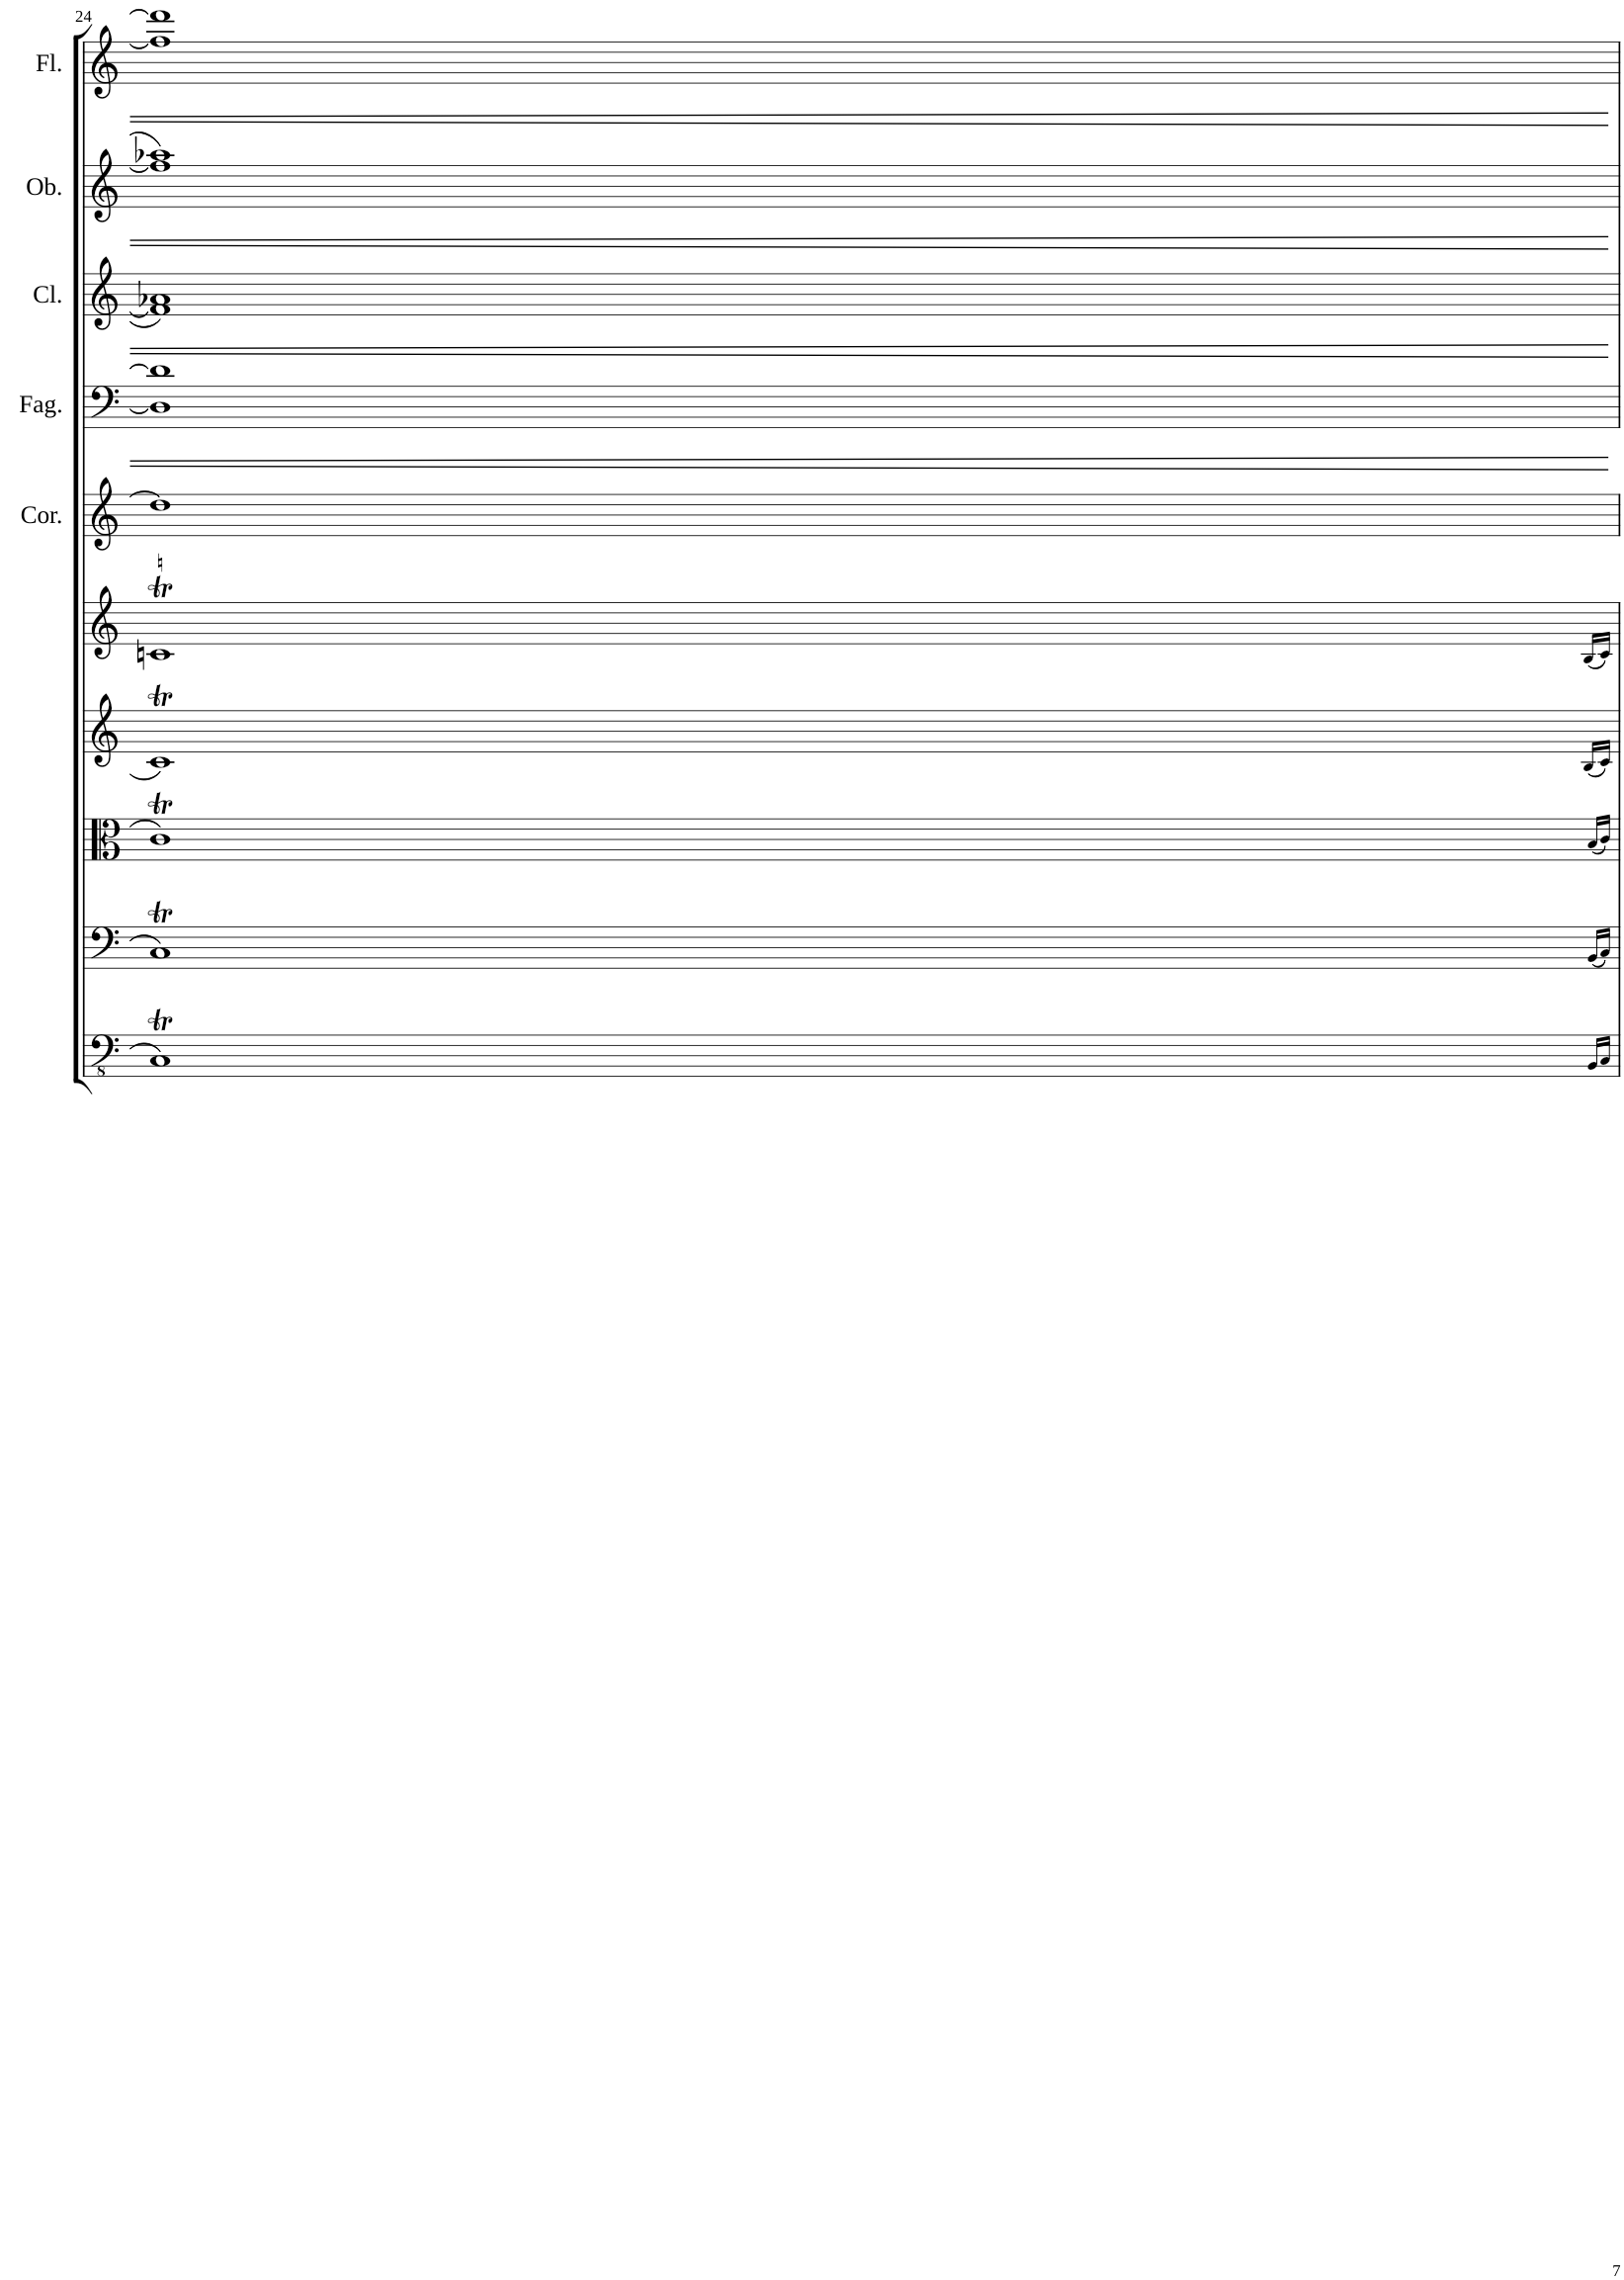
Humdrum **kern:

**kern	**kern	**kern	**kern	**kern	**kern	**kern	**kern	**kern	**kern
*part10	*part9	*part8	*part7	*part6	*part5	*part4	*part3	*part2	*part1
*staff10	*staff9	*staff8	*staff7	*staff6	*staff5	*staff4	*staff3	*staff2	*staff1
*I"Contrabasso	*I"Violoncello	*I"Viola	*I"Violino II	*I"Violino I	*I"Corni in C	*I"Fagotti	*I"Clarinetti in C	*I"Oboi	*I"Flauti
*	*	*	*	*	*I'Cor.	*I'Fag.	*I'Cl.	*I'Ob.	*I'Fl.
!!LO:PB:g=z
*clefFv4	*clefF4	*clefC3	*clefG2	*clefG2	*clefG2	*clefF4	*clefG2	*clefG2	*clefG2
*	*	*	*	*	*Trd7c12	*	*Trd1c2	*	*
*k[]	*k[]	*k[]	*k[]	*k[]	*k[]	*k[]	*k[]	*k[]	*k[]
*M2/2	*M2/2	*M2/2	*M2/2	*M2/2	*M2/2	*M2/2	*M2/2	*M2/2	*M2/2
*met(c|)	*met(c|)	*met(c|)	*met(c|)	*met(c|)	*met(c|)	*met(c|)	*met(c|)	*met(c|)	*met(c|)
=24	=24	=24	=24	=24	=24	=24	=24	=24	=24
*^	*^	*	*	*^	*	*	*	*	*
1CCT	32CC!	1CT	32C!	1cT	1cT	1cnT	32c!	1dd]	1D] 1d]	1f] 1a-X	1ff] 1aa-X	1ff] 1ddd]
.	32DD!	.	32D!	.	.	.	32dn!	.	.	.	.	.
.	32CC!	.	32C!	.	.	.	32c!	.	.	.	.	.
.	32DD!	.	32D!	.	.	.	32d!	.	.	.	.	.
.	32CC!	.	32C!	.	.	.	32c!	.	.	.	.	.
.	32DD!	.	32D!	.	.	.	32d!	.	.	.	.	.
.	32CC!	.	32C!	.	.	.	32c!	.	.	.	.	.
.	32DD!	.	32D!	.	.	.	32d!	.	.	.	.	.
.	32CC!	.	32C!	.	.	.	32c!	.	.	.	.	.
.	32DD!	.	32D!	.	.	.	32d!	.	.	.	.	.
.	32CC!	.	32C!	.	.	.	32c!	.	.	.	.	.
.	32DD!	.	32D!	.	.	.	32d!	.	.	.	.	.
.	32CC!	.	32C!	.	.	.	32c!	.	.	.	.	.
.	32DD!	.	32D!	.	.	.	32d!	.	.	.	.	.
.	32CC!	.	32C!	.	.	.	32c!	.	.	.	.	.
.	32DD!	.	32D!	.	.	.	32d!	.	.	.	.	.
.	32CC!	.	32C!	.	.	.	32c!	.	.	.	.	.
.	32DD!	.	32D!	.	.	.	32d!	.	.	.	.	.
.	32CC!	.	32C!	.	.	.	32c!	.	.	.	.	.
.	32DD!	.	32D!	.	.	.	32d!	.	.	.	.	.
.	32CC!	.	32C!	.	.	.	32c!	.	.	.	.	.
.	32DD!	.	32D!	.	.	.	32d!	.	.	.	.	.
.	32CC!	.	32C!	.	.	.	32c!	.	.	.	.	.
.	32DD!	.	32D!	.	.	.	32d!	.	.	.	.	.
.	32CC!	.	32C!	.	.	.	32c!	.	.	.	.	.
.	32DD!	.	32D!	.	.	.	32d!	.	.	.	.	.
*	*Xtuplet	*	*Xtuplet	*	*	*	*Xtuplet	*	*	*	*	*
.	48CC!	.	48C!	.	.	.	48c!	.	.	.	.	.
.	48DD!	.	48D!	.	.	.	48d!	.	.	.	.	.
.	48CC!	.	48C!	.	.	.	48c!	.	.	.	.	.
.	16BBB!	.	16BB!	.	.	.	16B!	.	.	.	.	.
.	16CC!	.	16C!	.	.	.	16c!	.	.	.	.	.
*v	*v	*	*	*	*	*v	*v	*	*	*	*	*
*	*v	*v	*	*	*	*	*	*	*	*
16qBBB/LL	(16qBB/LL	(16qB/LL	(16qB/LL	(16qB/LL	.	.	.	.	.
16qCC/JJ	16qC/JJ)	16qc/JJ)	16qc/JJ)	16qc/JJ)	.	.	.	.	.
=	=	=	=	=	=	=	=	=	=
*-	*-	*-	*-	*-	*-	*-	*-	*-	*-
